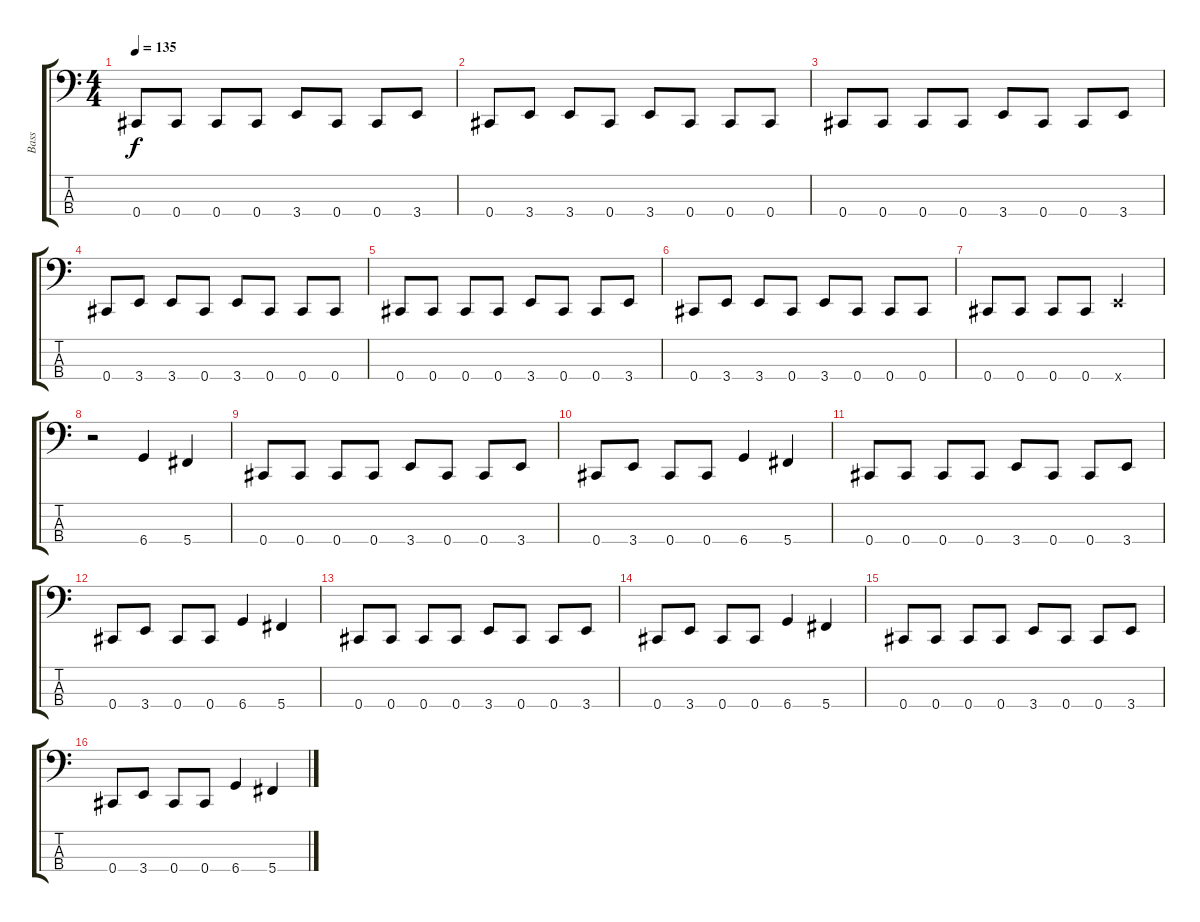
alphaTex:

\track ("Bass" "Bass") {instrument electricbasspick}
\staff {score tabs}
\tuning (Gb2 Db2 Ab1 Db1) {hide}
\ts (4 4)
\tempo 135
\clef f4
\ks c
0.4.8{dy f} 0.4.8 0.4.8 0.4.8 3.4.8 0.4.8 0.4.8 3.4.8 |
0.4.8 3.4.8 3.4.8 0.4.8 3.4.8 0.4.8 0.4.8 0.4.8 |
0.4.8 0.4.8 0.4.8 0.4.8 3.4.8 0.4.8 0.4.8 3.4.8 |
0.4.8 3.4.8 3.4.8 0.4.8 3.4.8 0.4.8 0.4.8 0.4.8 |
0.4.8 0.4.8 0.4.8 0.4.8 3.4.8 0.4.8 0.4.8 3.4.8 |
0.4.8 3.4.8 3.4.8 0.4.8 3.4.8 0.4.8 0.4.8 0.4.8 |
0.4.8 0.4.8 0.4.8 0.4.8 3.4{x}.2 |
r.2 6.4.4 5.4.4 |
0.4.8 0.4.8 0.4.8 0.4.8 3.4.8 0.4.8 0.4.8 3.4.8 |
0.4.8 3.4.8 0.4.8 0.4.8 6.4.4 5.4.4 |
0.4.8 0.4.8 0.4.8 0.4.8 3.4.8 0.4.8 0.4.8 3.4.8 |
0.4.8 3.4.8 0.4.8 0.4.8 6.4.4 5.4.4 |
0.4.8 0.4.8 0.4.8 0.4.8 3.4.8 0.4.8 0.4.8 3.4.8 |
0.4.8 3.4.8 0.4.8 0.4.8 6.4.4 5.4.4 |
0.4.8 0.4.8 0.4.8 0.4.8 3.4.8 0.4.8 0.4.8 3.4.8 |
0.4.8 3.4.8 0.4.8 0.4.8 6.4.4 5.4.4
